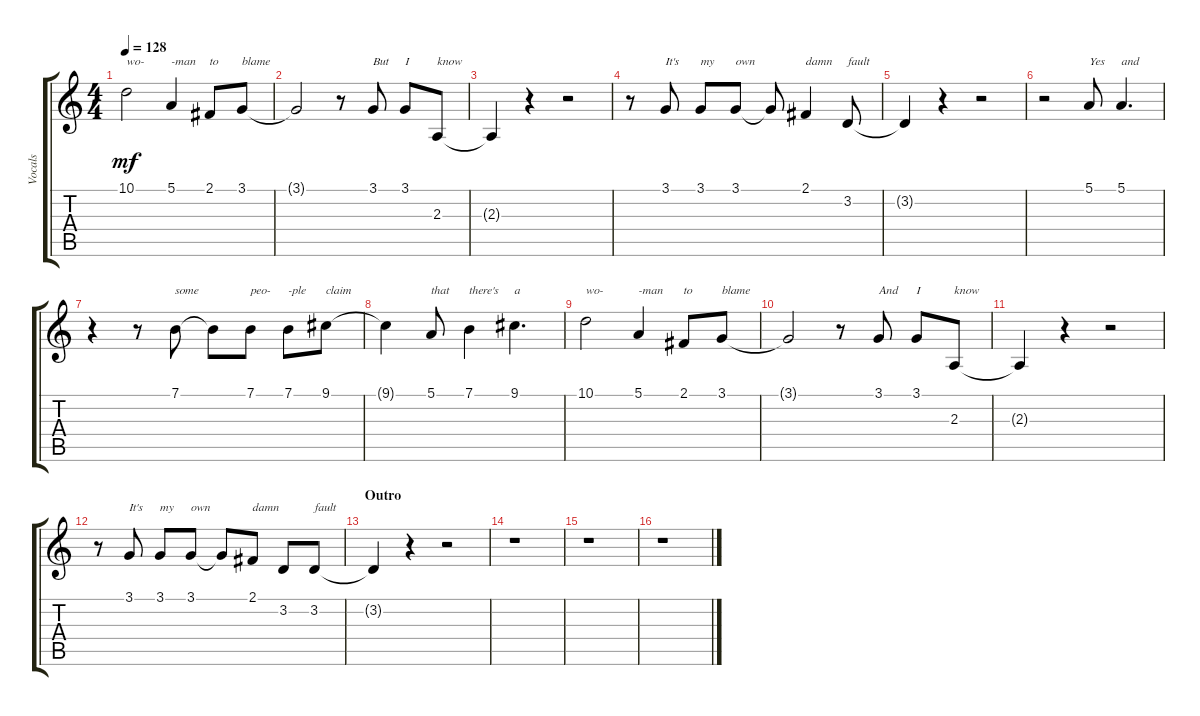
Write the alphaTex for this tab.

\track ("Vocals" "Vocals") {instrument voiceoohs}
\staff {score tabs}
\tuning (E4 B3 G3 D3 A2 E2) {hide}
\ts (4 4)
\tempo 128
\clef g2
\ks c
10.1.2{txt "wo-" dy mf} 5.1.4{txt "-man"} 2.1.8{txt "to"} 3.1.8{txt "blame"} |
3.1{t}.2 r.8 3.1.8{txt "But"} 3.1.8{txt "I"} 2.3.8{txt "know"} |
2.3{t}.4 r.4 r.2 |
r.8 3.1.8{txt "It's"} 3.1.8{txt "my"} 3.1.8{txt "own"} 3.1{t}.8 2.1.4{txt "damn"} 3.2.8{txt "fault"} |
3.2{t}.4 r.4 r.2 |
r.2 5.1.8{txt "Yes"} 5.1.4{d txt "and"} |
r.4 r.8 7.1.8{txt "some"} 7.1{t}.8 7.1.8{txt "peo-"} 7.1.8{txt "-ple"} 9.1.8{txt "claim"} |
9.1{t}.4 5.1.8{txt "that"} 7.1.4{txt "there's"} 9.1.4{d txt "a"} |
10.1.2{txt "wo-"} 5.1.4{txt "-man"} 2.1.8{txt "to"} 3.1.8{txt "blame"} |
3.1{t}.2 r.8 3.1.8{txt "And"} 3.1.8{txt "I"} 2.3.8{txt "know"} |
2.3{t}.4 r.4 r.2 |
r.8 3.1.8{txt "It's"} 3.1.8{txt "my"} 3.1.8{txt "own"} 3.1{t}.8 2.1.8{txt "damn"} 3.2.8 3.2.8{txt "fault"} |
\section ("" "Outro")
3.2{t}.4 r.4 r.2 |
r.1 |
r.1 |
r.1
